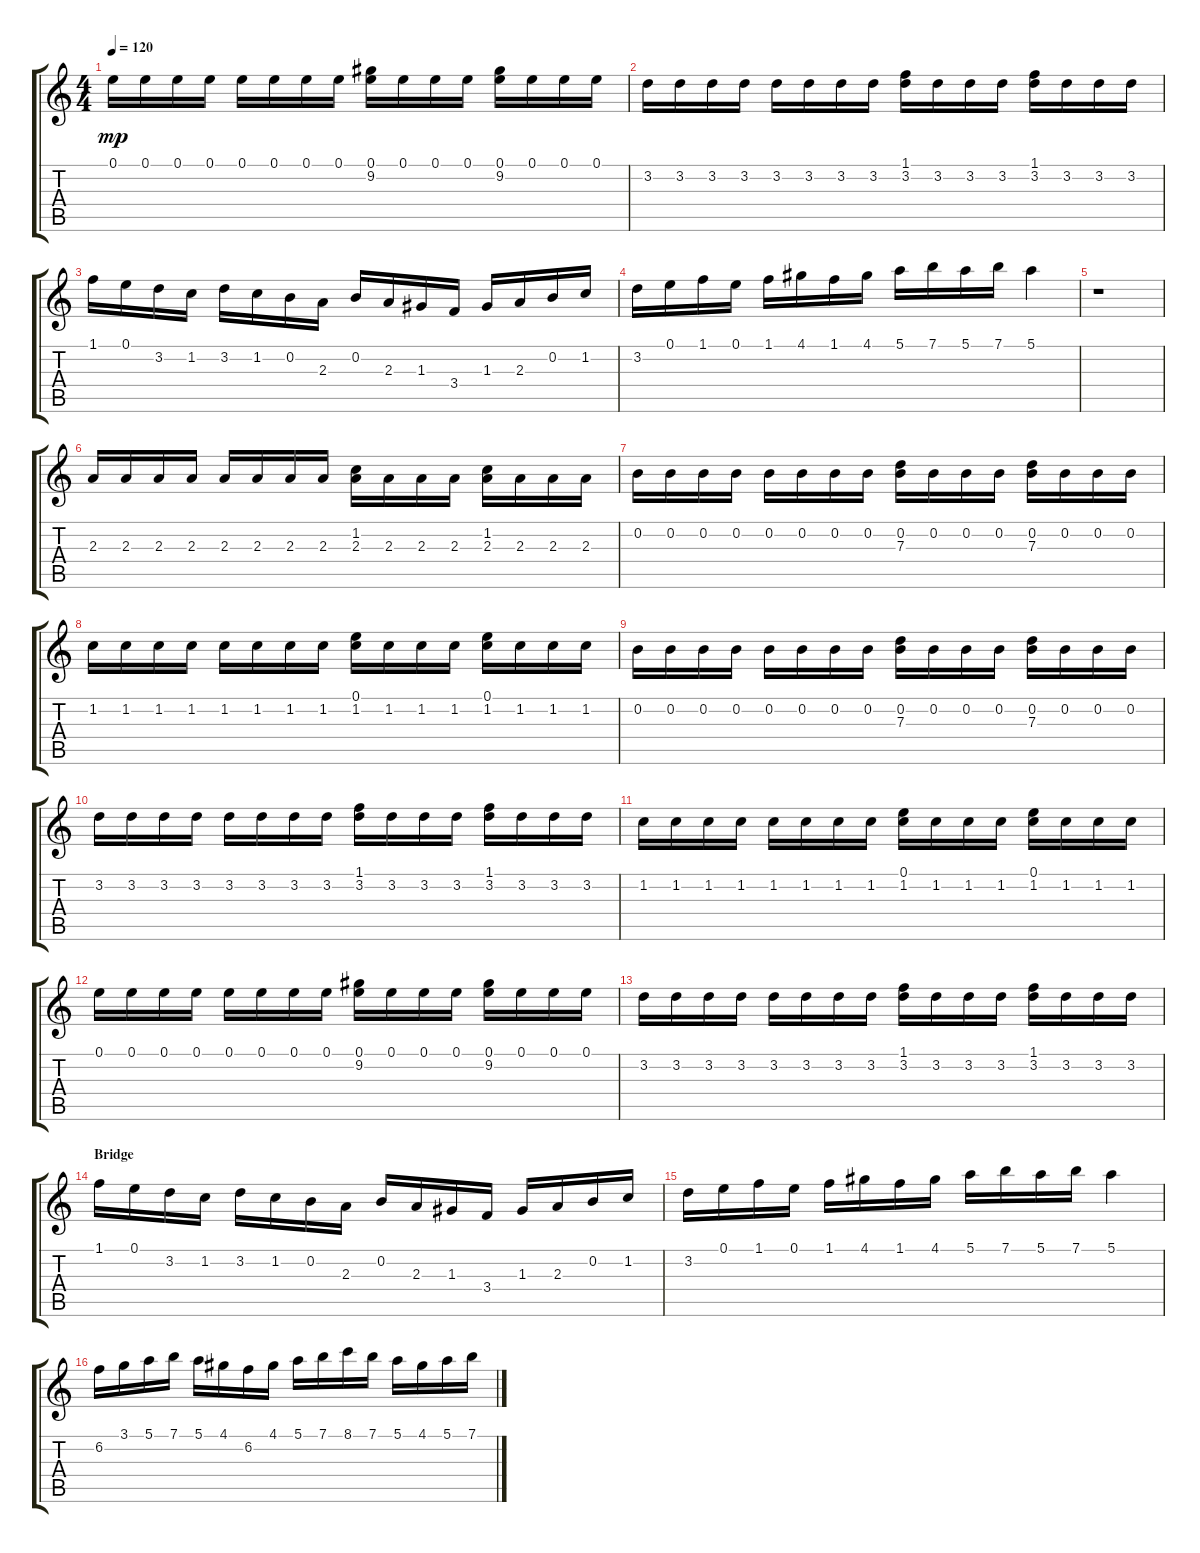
\track "" {instrument overdrivenguitar}
\staff {score tabs}
\tuning (E4 B3 G3 D3 A2 E2) {hide}
\ts (4 4)
\tempo 120
\clef g2
\ks c
0.1.16{dy mp} 0.1.16 0.1.16 0.1.16 0.1.16 0.1.16 0.1.16 0.1.16 (0.1 9.2).16 0.1.16 0.1.16 0.1.16 (0.1 9.2).16 0.1.16 0.1.16 0.1.16 |
3.2.16 3.2.16 3.2.16 3.2.16 3.2.16 3.2.16 3.2.16 3.2.16 (1.1 3.2).16 3.2.16 3.2.16 3.2.16 (1.1 3.2).16 3.2.16 3.2.16 3.2.16 |
1.1.16 0.1.16 3.2.16 1.2.16 3.2.16 1.2.16 0.2.16 2.3.16 0.2.16 2.3.16 1.3.16 3.4.16 1.3.16 2.3.16 0.2.16 1.2.16 |
3.2.16 0.1.16 1.1.16 0.1.16 1.1.16 4.1.16 1.1.16 4.1.16 5.1.16 7.1.16 5.1.16 7.1.16 5.1.4 |
r.1 |
2.3.16 2.3.16 2.3.16 2.3.16 2.3.16 2.3.16 2.3.16 2.3.16 (1.2 2.3).16 2.3.16 2.3.16 2.3.16 (1.2 2.3).16 2.3.16 2.3.16 2.3.16 |
0.2.16 0.2.16 0.2.16 0.2.16 0.2.16 0.2.16 0.2.16 0.2.16 (0.2 7.3).16 0.2.16 0.2.16 0.2.16 (0.2 7.3).16 0.2.16 0.2.16 0.2.16 |
1.2.16 1.2.16 1.2.16 1.2.16 1.2.16 1.2.16 1.2.16 1.2.16 (0.1 1.2).16 1.2.16 1.2.16 1.2.16 (0.1 1.2).16 1.2.16 1.2.16 1.2.16 |
0.2.16 0.2.16 0.2.16 0.2.16 0.2.16 0.2.16 0.2.16 0.2.16 (0.2 7.3).16 0.2.16 0.2.16 0.2.16 (0.2 7.3).16 0.2.16 0.2.16 0.2.16 |
3.2.16 3.2.16 3.2.16 3.2.16 3.2.16 3.2.16 3.2.16 3.2.16 (1.1 3.2).16 3.2.16 3.2.16 3.2.16 (1.1 3.2).16 3.2.16 3.2.16 3.2.16 |
1.2.16 1.2.16 1.2.16 1.2.16 1.2.16 1.2.16 1.2.16 1.2.16 (0.1 1.2).16 1.2.16 1.2.16 1.2.16 (0.1 1.2).16 1.2.16 1.2.16 1.2.16 |
0.1.16 0.1.16 0.1.16 0.1.16 0.1.16 0.1.16 0.1.16 0.1.16 (0.1 9.2).16 0.1.16 0.1.16 0.1.16 (0.1 9.2).16 0.1.16 0.1.16 0.1.16 |
3.2.16 3.2.16 3.2.16 3.2.16 3.2.16 3.2.16 3.2.16 3.2.16 (1.1 3.2).16 3.2.16 3.2.16 3.2.16 (1.1 3.2).16 3.2.16 3.2.16 3.2.16 |
\section ("" "Bridge")
1.1.16 0.1.16 3.2.16 1.2.16 3.2.16 1.2.16 0.2.16 2.3.16 0.2.16 2.3.16 1.3.16 3.4.16 1.3.16 2.3.16 0.2.16 1.2.16 |
3.2.16 0.1.16 1.1.16 0.1.16 1.1.16 4.1.16 1.1.16 4.1.16 5.1.16 7.1.16 5.1.16 7.1.16 5.1.4 |
6.2.16 3.1.16 5.1.16 7.1.16 5.1.16 4.1.16 6.2.16 4.1.16 5.1.16 7.1.16 8.1.16 7.1.16 5.1.16 4.1.16 5.1.16 7.1.16
